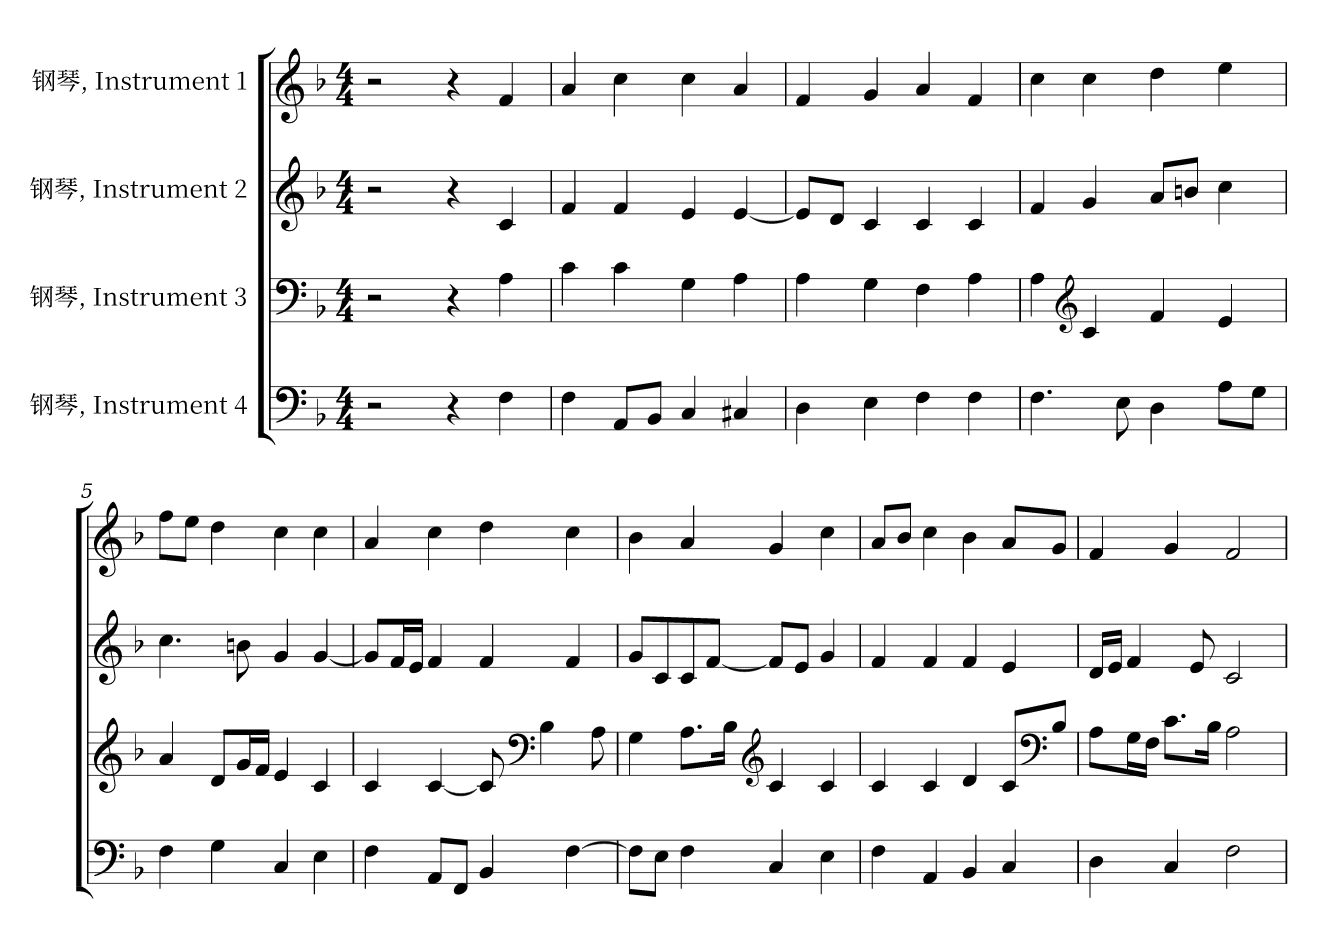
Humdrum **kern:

**kern	**kern	**kern	**kern
*part4	*part3	*part2	*part1
*staff4	*staff3	*staff2	*staff1
*I"钢琴, Instrument 4	*I"钢琴, Instrument 3	*I"钢琴, Instrument 2	*I"钢琴, Instrument 1
*clefF4	*clefF4	*clefG2	*clefG2
*k[b-]	*k[b-]	*k[b-]	*k[b-]
*M4/4	*M4/4	*M4/4	*M4/4
*MM96	*MM96	*MM96	*MM96
=1	=1	=1	=1
2r	2r	2r	2r
4r	4r	4r	4r
4F\	4A\	4c/	4f/
=2	=2	=2	=2
4F\	4c\	4f/	4a/
8AA/L	4c\	4f/	4cc\
8BB-/J	.	.	.
4C/	4G\	4e/	4cc\
4C#X/	4A\	[4e/	4a/
=3	=3	=3	=3
4D\	4A\	8e/L]	4f/
.	.	8d/J	.
4E\	4G\	4c/	4g/
4F\	4F\	4c/	4a/
4F\	4A\	4c/	4f/
=4	=4	=4	=4
4.F\	4A\	4f/	4cc\
*	*clefG2	*	*
.	4c/	4g/	4cc\
8E\	.	.	.
4D\	4f/	8a/L	4dd\
.	.	8bn/J	.
8A\L	4e/	4cc\	4ee\
8G\J	.	.	.
=5	=5	=5	=5
4F\	4a/	4.cc\	8ff\L
.	.	.	8ee\J
4G\	8d/L	.	4dd\
.	16g/L	8bn\	.
.	16f/JJ	.	.
4C/	4e/	4g/	4cc\
4E\	4c/	[4g/	4cc\
!!LO:LB:g=z
=6	=6	=6	=6
4F\	4c/	8g/L]	4a/
.	.	16f/L	.
.	.	16e/JJ	.
8AA/L	[4c/	4f/	4cc\
8FF/J	.	.	.
4BB-/	8c/]	4f/	4dd\
*	*clefF4	*	*
.	4B-\	.	.
[4F\	.	4f/	4cc\
.	8A\	.	.
=7	=7	=7	=7
8F\L]	4G\	8g/L	4b-\
8E\J	.	8c/	.
4F\	8.A\L	8c/	4a/
.	.	[8f/J	.
.	16B-\Jk	.	.
*	*clefG2	*	*
4C/	4c/	8f/L]	4g/
.	.	8e/J	.
4E\	4c/	4g/	4cc\
=8	=8	=8	=8
4F\	4c/	4f/	8a/L
.	.	.	8b-/J
4AA/	4c/	4f/	4cc\
4BB-/	4d/	4f/	4b-\
4C/	8c/L	4e/	8a/L
*	*clefF4	*	*
.	8B-/J	.	8g/J
=9	=9	=9	=9
4D\	8A\L	16d/LL	4f/
.	.	16e/JJ	.
.	16G\L	4f/	.
.	16F\JJ	.	.
4C/	8.c\L	.	4g/
.	.	8e/	.
.	16B-\Jk	.	.
2F\	2A\	2c/	2f/
=	=	=	=
*-	*-	*-	*-
